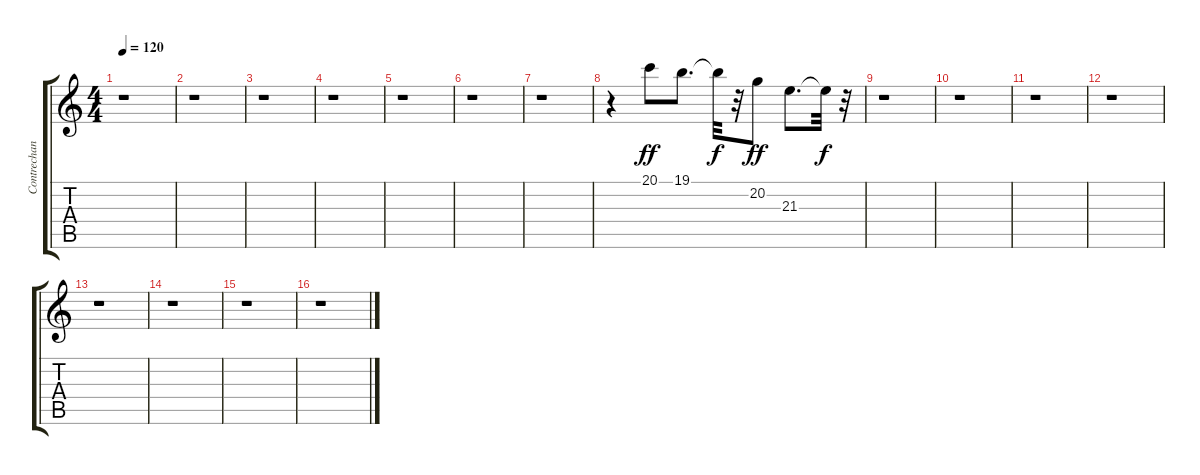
\track ("Contrechant" "Contrechan") {instrument pad3polysynth}
\staff {score tabs}
\tuning (E4 B3 G3 D3 A2 E2) {hide}
\ts (4 4)
\tempo 120
\clef g2
\ks c
r.1{dy ff} |
r.1 |
r.1 |
r.1 |
r.1 |
r.1 |
r.1 |
r.4 20.1.8 19.1.8{d} 19.1{t}.32{dy f} r.32 20.2.8{dy ff} 21.3.8{d} 21.3{t}.32{dy f} r.32 |
r.1 |
r.1 |
r.1 |
r.1 |
r.1 |
r.1 |
r.1 |
r.1
